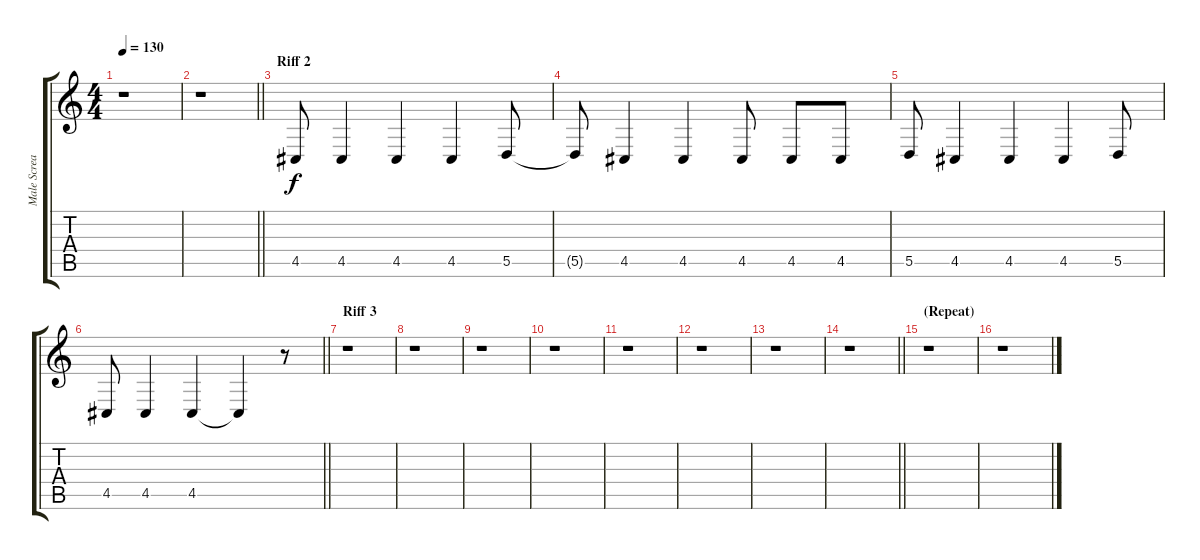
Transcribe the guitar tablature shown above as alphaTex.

\track ("Male Screams/ Vocals" "Male Screa") {instrument lead6voice}
\staff {score tabs}
\tuning (E4 B3 G3 D3 A2 E2) {hide}
\ts (4 4)
\tempo 130
\clef g2
\ks c
r.1{dy f} |
\barLineRight lightlight
r.1 |
\section ("" "Riff 2")
4.5.8 4.5.4 4.5.4 4.5.4 5.5.8 |
5.5{t}.8 4.5.4 4.5.4 4.5.8 4.5.8 4.5.8 |
5.5.8 4.5.4 4.5.4 4.5.4 5.5.8 |
\barLineRight lightlight
4.5.8 4.5.4 4.5.4 4.5{t}.4 r.8 |
\section ("" "Riff 3")
r.1 |
r.1 |
r.1 |
r.1 |
r.1 |
r.1 |
r.1 |
\barLineRight lightlight
r.1 |
\section ("" "(Repeat)")
r.1 |
r.1
